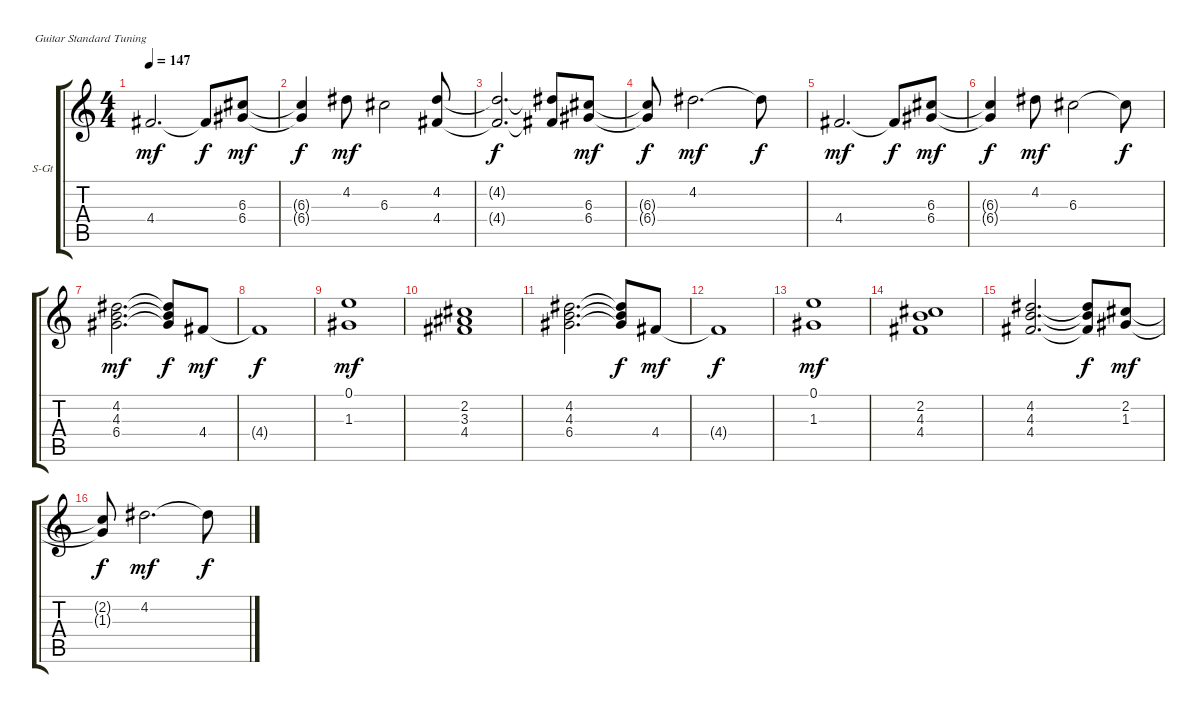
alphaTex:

\bracketExtendMode groupsimilarinstruments
\firstSystemTrackNameOrientation horizontal
\otherSystemsTrackNameOrientation horizontal
\track ("Keyboard 1" "S-Gt") {instrument synthstrings2}
\staff {score tabs}
\tuning (E4 B3 G3 D3 A2 E2)
\displaytranspose 12
\ts (4 4)
\tempo 147
\clef g2
\ks c
4.4.2{d dy mf} 4.4{t}.8{dy f} (6.3 6.4).8{dy mf} |
(6.3{t} 6.4{t}).4{dy f} 4.2.8{dy mf} 6.3.2 (4.2 4.4).8 |
(4.2{t} 4.4{t}).2{d dy f} (4.2{t} 4.4{t}).8 (6.3 6.4).8{dy mf} |
(6.3{t} 6.4{t}).8{dy f} 4.2.2{d dy mf} 4.2{t}.8{dy f} |
4.4.2{d dy mf} 4.4{t}.8{dy f} (6.3 6.4).8{dy mf} |
(6.3{t} 6.4{t}).4{dy f} 4.2.8{dy mf} 6.3.2 6.3{t}.8{dy f} |
(4.2 4.3 6.4).2{d dy mf} (4.2{t} 4.3{t} 6.4{t}).8{dy f} 4.4.8{dy mf} |
4.4{t}.1{dy f} |
(0.1 1.3).1{dy mf} |
(2.2 3.3 4.4).1 |
(4.2 4.3 6.4).2{d} (4.2{t} 4.3{t} 6.4{t}).8{dy f} 4.4.8{dy mf} |
4.4{t}.1{dy f} |
(0.1 1.3).1{dy mf} |
(2.2 4.3 4.4).1 |
(4.2 4.3 4.4).2{d} (4.2{t} 4.3{t} 4.4{t}).8{dy f} (2.2 1.3).8{dy mf} |
(2.2{t} 1.3{t}).8{dy f} 4.2.2{d dy mf} 4.2{t}.8{dy f}
